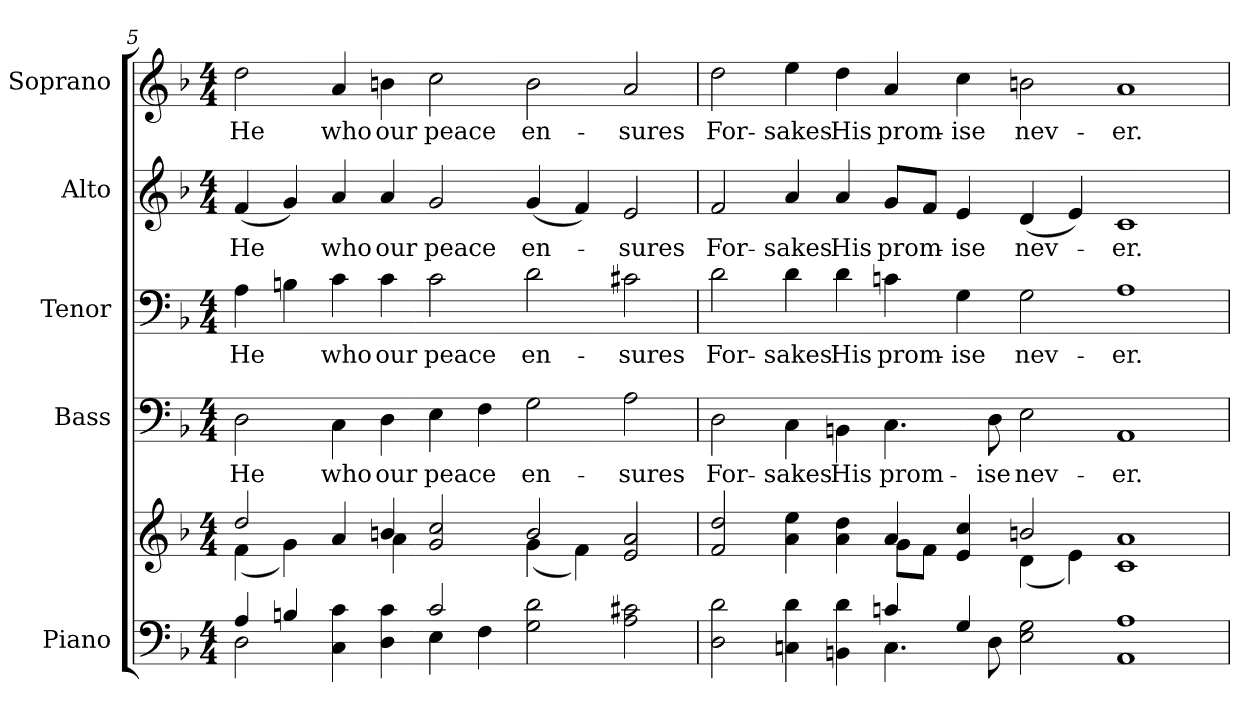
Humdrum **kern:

**kern	**kern	**kern	**text	**kern	**text	**kern	**text	**kern	**text
*part5	*part5	*part4	*part4	*part3	*part3	*part2	*part2	*part1	*part1
*staff6	*staff5	*staff4	*staff4	*staff3	*staff3	*staff2	*staff2	*staff1	*staff1
*I"Piano	*	*I"Bass	*	*I"Tenor	*	*I"Alto	*	*I"Soprano	*
*I'Pno.	*	*I'B.	*	*I'T.	*	*I'A.	*	*I'S.	*
!!LO:PB:g=z
*clefF4	*clefG2	*clefF4	*	*clefF4	*	*clefG2	*	*clefG2	*
*k[b-]	*k[b-]	*k[b-]	*	*k[b-]	*	*k[b-]	*	*k[b-]	*
*F:	*F:	*F:	*	*F:	*	*F:	*	*F:	*
*M4/4	*M4/4	*M4/4	*	*M4/4	*	*M4/4	*	*M4/4	*
=5	=5	=5	=5	=5	=5	=5	=5	=5	=5
*^	*^	*	*	*	*	*	*	*	*
!	!	!	!	!	!LO:LY:b:color=#000000	!	!	!	!	!	!
!	!	!	!	!	!	!	!LO:LY:b:color=#000000	!	!	!	!
!	!	!	!	!	!	!	!	!	!LO:LY:b:color=#000000	!	!
!	!	!	!	!	!	!	!	!	!	!	!LO:LY:b:color=#000000
4Ai/	2Di\	2ddi/	(4fi\	2Di\	He	4Ai\	He	(4fi/	He	2ddi\	He
4Bni/	.	.	4gi\)	.	.	4Bni\	.	4gi/)	.	.	.
!	!	!	!	!	!LO:LY:b:color=#000000	!	!	!	!	!	!
!	!	!	!	!	!	!	!LO:LY:b:color=#000000	!	!	!	!
!	!	!	!	!	!	!	!	!	!LO:LY:b:color=#000000	!	!
!	!	!	!	!	!	!	!	!	!	!	!LO:LY:b:color=#000000
4Ci\ 4ci	2ryy	4ai/	4ryy	4Ci\	who	4ci\	who	4ai/	who	4ai/	who
!	!	!	!	!	!LO:LY:b:color=#000000	!	!	!	!	!	!
!	!	!	!	!	!	!	!LO:LY:b:color=#000000	!	!	!	!
!	!	!	!	!	!	!	!	!	!LO:LY:b:color=#000000	!	!
!	!	!	!	!	!	!	!	!	!	!	!LO:LY:b:color=#000000
4Di\ 4ci	.	4bni/	4ai\	4Di\	our	4ci\	our	4ai/	our	4bni\	our
!	!	!	!	!	!LO:LY:b:color=#000000	!	!	!	!	!	!
!	!	!	!	!	!	!	!LO:LY:b:color=#000000	!	!	!	!
!	!	!	!	!	!	!	!	!	!LO:LY:b:color=#000000	!	!
!	!	!	!	!	!	!	!	!	!	!	!LO:LY:b:color=#000000
2ci/	4Ei\	2gi/ 2cci	2ryy	4Ei\	peace	2ci\	peace	2gi/	peace	2cci\	peace
.	4Fi\	.	.	4Fi\	.	.	.	.	.	.	.
!	!	!	!	!	!LO:LY:b:color=#000000	!	!	!	!	!	!
!	!	!	!	!	!	!	!LO:LY:b:color=#000000	!	!	!	!
!	!	!	!	!	!	!	!	!	!LO:LY:b:color=#000000	!	!
!	!	!	!	!	!	!	!	!	!	!	!LO:LY:b:color=#000000
2Gi\ 2di	1ryy	2bi/	(4gi\	2Gi\	en-	2di\	en-	(4gi/	en-	2bi\	en-
.	.	.	4fi\)	.	.	.	.	4fi/)	.	.	.
!	!	!	!	!	!LO:LY:b:color=#000000	!	!	!	!	!	!
!	!	!	!	!	!	!	!LO:LY:b:color=#000000	!	!	!	!
!	!	!	!	!	!	!	!	!	!LO:LY:b:color=#000000	!	!
!	!	!	!	!	!	!	!	!	!	!	!LO:LY:b:color=#000000
2Ai\ 2c#Xi	.	2ei/ 2ai	2ryy	2Ai\	-sures	2c#Xi\	-sures	2ei/	-sures	2ai/	-sures
!!LO:PB:g=z
=6	=6	=6	=6	=6	=6	=6	=6	=6	=6	=6	=6
!	!	!	!	!	!LO:LY:b:color=#000000	!	!	!	!	!	!
!	!	!	!	!	!	!	!LO:LY:b:color=#000000	!	!	!	!
!	!	!	!	!	!	!	!	!	!LO:LY:b:color=#000000	!	!
!	!	!	!	!	!	!	!	!	!	!	!LO:LY:b:color=#000000
2Di\ 2di	1ryy	2fi/ 2ddi	1ryy	2Di\	For-	2di\	For-	2fi/	For-	2ddi\	For-
!	!	!	!	!	!LO:LY:b:color=#000000	!	!	!	!	!	!
!	!	!	!	!	!	!	!LO:LY:b:color=#000000	!	!	!	!
!	!	!	!	!	!	!	!	!	!LO:LY:b:color=#000000	!	!
!	!	!	!	!	!	!	!	!	!	!	!LO:LY:b:color=#000000
4Cni\ 4di	.	4ai\ 4eei	.	4Ci\	-sakes	4di\	-sakes	4ai/	-sakes	4eei\	-sakes
!	!	!	!	!	!LO:LY:b:color=#000000	!	!	!	!	!	!
!	!	!	!	!	!	!	!LO:LY:b:color=#000000	!	!	!	!
!	!	!	!	!	!	!	!	!	!LO:LY:b:color=#000000	!	!
!	!	!	!	!	!	!	!	!	!	!	!LO:LY:b:color=#000000
4BBni\ 4di	.	4ai\ 4ddi	.	4BBni\	His	4di\	His	4ai/	His	4ddi\	His
!	!	!	!	!	!LO:LY:b:color=#000000	!	!	!	!	!	!
!	!	!	!	!	!	!	!LO:LY:b:color=#000000	!	!	!	!
!	!	!	!	!	!	!	!	!	!LO:LY:b:color=#000000	!	!
!	!	!	!	!	!	!	!	!	!	!	!LO:LY:b:color=#000000
4cni/	4.Ci\	4ai/	8gi\L	4.Ci\	prom-	4cni\	prom-	8gi/L	prom-	4ai/	prom-
.	.	.	8fi\J	.	.	.	.	8fi/J	.	.	.
!	!	!	!	!	!	!	!LO:LY:b:color=#000000	!	!	!	!
!	!	!	!	!	!	!	!	!	!LO:LY:b:color=#000000	!	!
!	!	!	!	!	!	!	!	!	!	!	!LO:LY:b:color=#000000
4Gi/	.	4ei/ 4cci	4ryy	.	.	4Gi\	-ise	4ei/	-ise	4cci\	-ise
!	!	!	!	!	!LO:LY:b:color=#000000	!	!	!	!	!	!
.	8Di\	.	.	8Di\	-ise	.	.	.	.	.	.
!	!	!	!	!	!LO:LY:b:color=#000000	!	!	!	!	!	!
!	!	!	!	!	!	!	!LO:LY:b:color=#000000	!	!	!	!
!	!	!	!	!	!	!	!	!	!LO:LY:b:color=#000000	!	!
!	!	!	!	!	!	!	!	!	!	!	!LO:LY:b:color=#000000
2Ei\ 2Gi	1.ryy	2bni/	(4di\	2Ei\	nev-	2Gi\	nev-	(4di/	nev-	2bni\	nev-
.	.	.	4ei\)	.	.	.	.	4ei/)	.	.	.
!	!	!	!	!	!LO:LY:b:color=#000000	!	!	!	!	!	!
!	!	!	!	!	!	!	!LO:LY:b:color=#000000	!	!	!	!
!	!	!	!	!	!	!	!	!	!LO:LY:b:color=#000000	!	!
!	!	!	!	!	!	!	!	!	!	!	!LO:LY:b:color=#000000
1AAi 1Ai	.	1ci 1ai	1ryy	1AAi	-er.	1Ai	-er.	1ci	-er.	1ai	-er.
*v	*v	*	*	*	*	*	*	*	*	*	*
*	*v	*v	*	*	*	*	*	*	*	*
=	=	=	=	=	=	=	=	=	=
*-	*-	*-	*-	*-	*-	*-	*-	*-	*-
